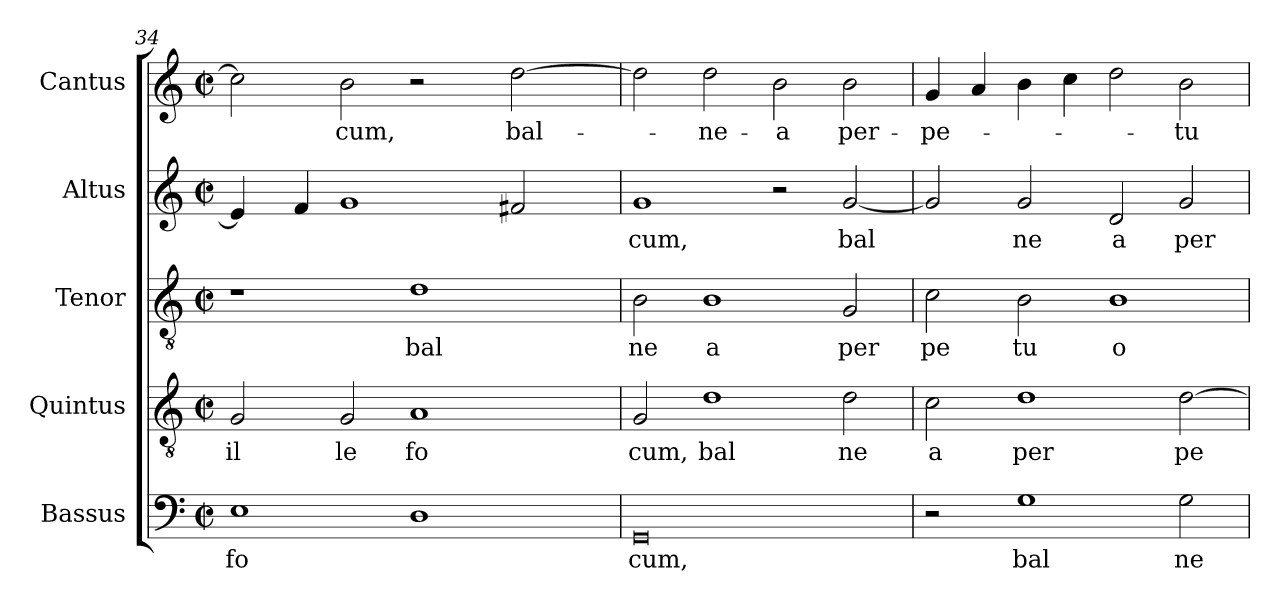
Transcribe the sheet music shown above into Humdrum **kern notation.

**kern	**text	**kern	**text	**kern	**text	**kern	**text	**kern	**text
*part5	*part5	*part4	*part4	*part3	*part3	*part2	*part2	*part1	*part1
*staff5	*staff5	*staff4	*staff4	*staff3	*staff3	*staff2	*staff2	*staff1	*staff1
*I"Bassus	*	*I"Quintus	*	*I"Tenor	*	*I"Altus	*	*I"Cantus	*
!!LO:PB:g=z
*clefF4	*	*clefGv2	*	*clefGv2	*	*clefG2	*	*clefG2	*
*M2/2	*	*M2/2	*	*M2/2	*	*M2/2	*	*M2/2	*
*met(c|)	*	*met(c|)	*	*met(c|)	*	*met(c|)	*	*met(c|)	*
=34	=34	=34	=34	=34	=34	=34	=34	=34	=34
!	!LO:LY:b:cj	!	!LO:LY:b:cj	!	!	!	!	!	!
*	*	*	*	*	*	*^	*	*^	*
1E	fo	2G/	il	1r	.	4e/]	8..ryy	.	2cc\]	32ryy	.
.	.	.	.	.	.	.	.	.	.	1ryy	.
.	.	.	.	.	.	.	1ryy	.	.	.	.
.	.	.	.	.	.	4f/	.	.	.	.	.
!	!	!	!LO:LY:b:cj	!	!	!	!	!	!	!	!LO:LY:b:cj
.	.	2G/	le	.	.	1g	.	.	2b\	.	-cum,
!	!	!	!LO:LY:b:cj	!	!LO:LY:b:cj	!	!	!	!	!	!
1D	.	1A	fo	1d	bal	.	.	.	2r	.	.
.	.	.	.	.	.	.	.	.	.	2ryy	.
.	.	.	.	.	.	.	2ryy	.	.	.	.
!	!	!	!	!	!	!	!	!	!	!	!LO:LY:b
.	.	.	.	.	.	2f#/	.	.	[>2dd\	.	bal-
.	.	.	.	.	.	.	.	.	.	4...ryy	.
.	.	.	.	.	.	.	4ryy	.	.	.	.
.	.	.	.	.	.	.	32ryy	.	.	.	.
=35	=35	=35	=35	=35	=35	=35	=35	=35	=35	=35	=35
!	!LO:LY:b:cj	!	!LO:LY:b:cj	!	!LO:LY:b:cj	!	!	!LO:LY:b:cj	!	!	!
*	*	*	*	*	*	*v	*v	*	*	*	*
*	*	*	*	*	*	*	*	*v	*v	*
0GG	cum,	2G/	cum,	2B\	ne	1g	-cum,	2dd\]	.
!	!	!	!LO:LY:b:cj	!	!LO:LY:b:cj	!	!	!	!LO:LY:b:cj
.	.	1d	bal	1B	a	.	.	2dd\	-ne-
!	!	!	!	!	!	!	!	!	!LO:LY:b:cj
.	.	.	.	.	.	2r	.	2b\	-a
!	!	!	!LO:LY:b:cj	!	!LO:LY:b:cj	!	!LO:LY:b	!	!LO:LY:b:cj
.	.	2d\	ne	2G/	per	[<2g/	bal	2b\	per-
=36	=36	=36	=36	=36	=36	=36	=36	=36	=36
!	!	!	!LO:LY:b:cj	!	!LO:LY:b:cj	!	!	!	!LO:LY:b:cj
2r	.	2c\	a	2c\	pe	2g/]	.	4g/	-pe-
.	.	.	.	.	.	.	.	4a/	.
!	!LO:LY:b:cj	!	!LO:LY:b:cj	!	!LO:LY:b:cj	!	!LO:LY:b:cj	!	!
1G	bal	1d	per	2B\	tu	2g/	ne	4b\	.
.	.	.	.	.	.	.	.	4cc\	.
!	!	!	!	!	!LO:LY:b:cj	!	!LO:LY:b:cj	!	!
.	.	.	.	1B	o	2d/	a	2dd\	.
!	!LO:LY:b:cj	!	!LO:LY:b:cj	!	!	!	!LO:LY:b:cj	!	!LO:LY:b:cj
2G\	ne	[>2d\	pe	.	.	2g/	per	2b\	-tu-
=	=	=	=	=	=	=	=	=	=
*-	*-	*-	*-	*-	*-	*-	*-	*-	*-
